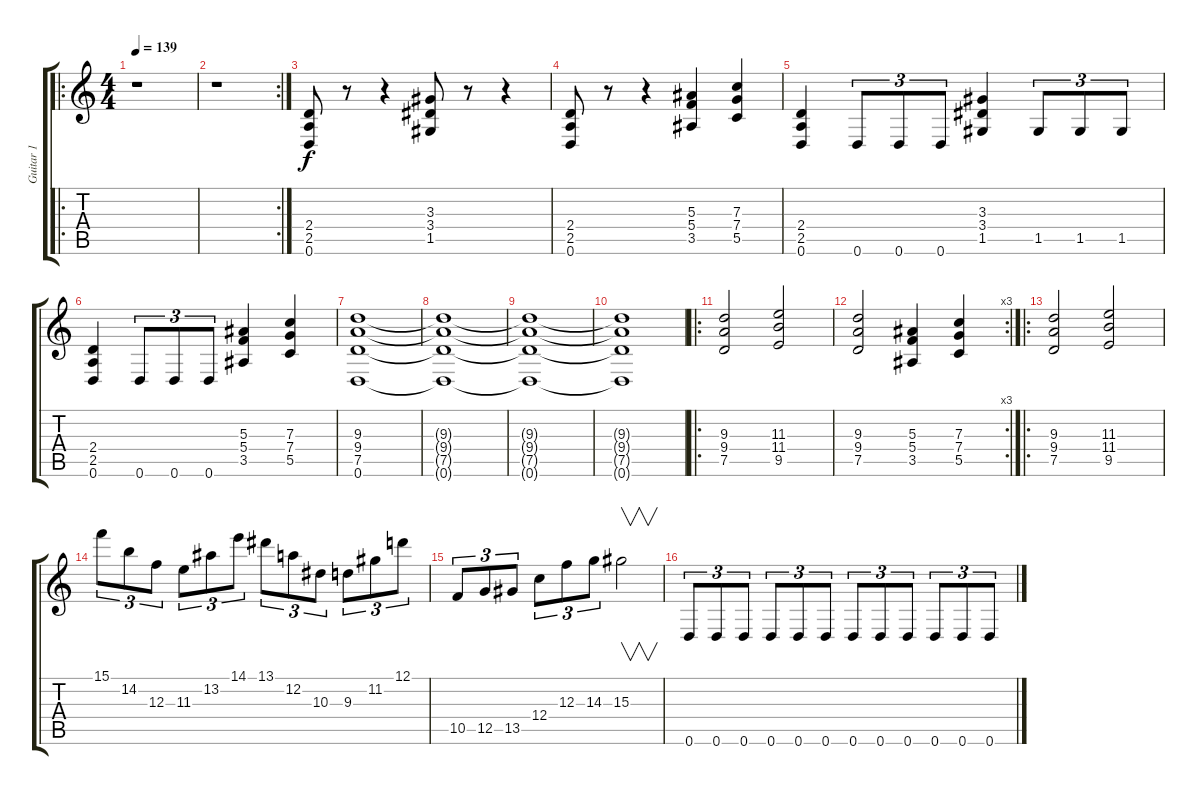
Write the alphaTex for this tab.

\track ("Guitar 1" "Guitar 1") {instrument distortionguitar}
\staff {score tabs}
\tuning (D4 A3 F3 C3 G2 D2) {hide}
\ro
\ts (4 4)
\tempo 139
\clef g2
\ks c
r.1{dy f instrument distortionguitar} |
\rc 2
r.1 |
(2.4 2.5 0.6).8 r.8 r.4 (3.3 3.4 1.5).8 r.8 r.4 |
(2.4 2.5 0.6).8 r.8 r.4 (5.3 5.4 3.5).4 (7.3 7.4 5.5).4 |
(2.4 2.5 0.6).4 0.6.8{tu (3 2)} 0.6.8{tu (3 2)} 0.6.8{tu (3 2)} (3.3 3.4 1.5).4 1.5.8{tu (3 2)} 1.5.8{tu (3 2)} 1.5.8{tu (3 2)} |
(2.4 2.5 0.6).4 0.6.8{tu (3 2)} 0.6.8{tu (3 2)} 0.6.8{tu (3 2)} (5.3 5.4 3.5).4 (7.3 7.4 5.5).4 |
(9.3 9.4 7.5 0.6).1 |
(9.3{t} 9.4{t} 7.5{t} 0.6{t}).1 |
(9.3{t} 9.4{t} 7.5{t} 0.6{t}).1 |
(9.3{t} 9.4{t} 7.5{t} 0.6{t}).1 |
\ro
(9.3 9.4 7.5).2 (11.3 11.4 9.5).2 |
\rc 3
(9.3 9.4 7.5).2 (5.3 5.4 3.5).4 (7.3 7.4 5.5).4 |
\ro
(9.3 9.4 7.5).2 (11.3 11.4 9.5).2 |
15.1.8{tu (3 2)} 14.2.8{tu (3 2)} 12.3.8{tu (3 2)} 11.3.8{tu (3 2)} 13.2.8{tu (3 2)} 14.1.8{tu (3 2)} 13.1.8{tu (3 2)} 12.2.8{tu (3 2)} 10.3.8{tu (3 2)} 9.3.8{tu (3 2)} 11.2.8{tu (3 2)} 12.1.8{tu (3 2)} |
10.5.8{tu (3 2)} 12.5.8{tu (3 2)} 13.5.8{tu (3 2)} 12.4.8{tu (3 2)} 12.3.8{tu (3 2)} 14.3.8{tu (3 2)} 15.3.2{v} |
0.6.8{tu (3 2)} 0.6.8{tu (3 2)} 0.6.8{tu (3 2)} 0.6.8{tu (3 2)} 0.6.8{tu (3 2)} 0.6.8{tu (3 2)} 0.6.8{tu (3 2)} 0.6.8{tu (3 2)} 0.6.8{tu (3 2)} 0.6.8{tu (3 2)} 0.6.8{tu (3 2)} 0.6.8{tu (3 2)}
